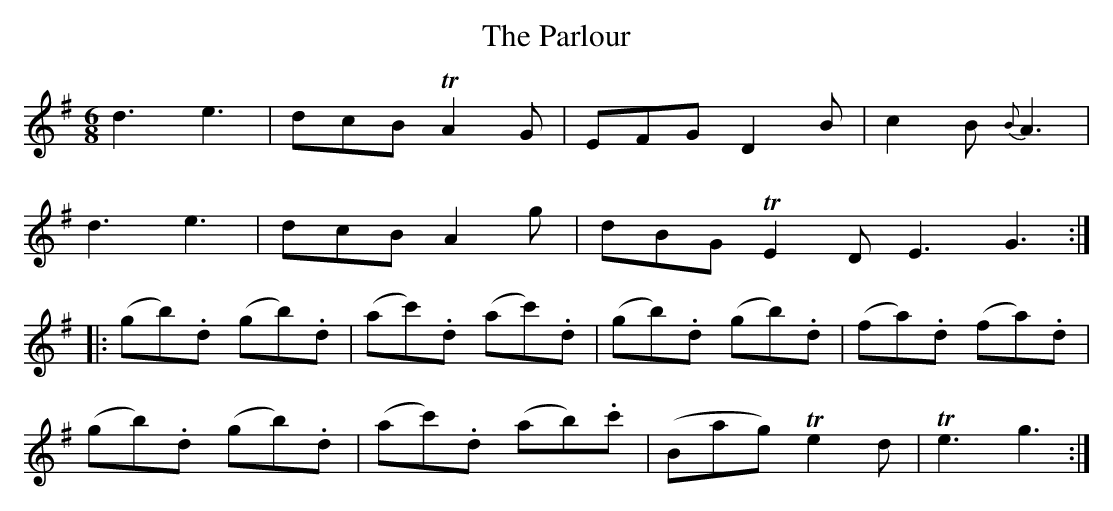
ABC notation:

X:1
T:Parlour, The
M:6/8
L:1/8
K:G
d3e3|dcB TA2G|EFG D2B|c2B {B}A3|
d3e3|dcB A2gh|dBG TE2D E3G3:|
|:(gb).d (gb).d|(ac').d (ac').d|(gb).d (gb).d|(fa).d (fa).d|
(gb).d (gb).d|(ac').d (ab).c'|(Bag) Te2d|Te3g3:|]
